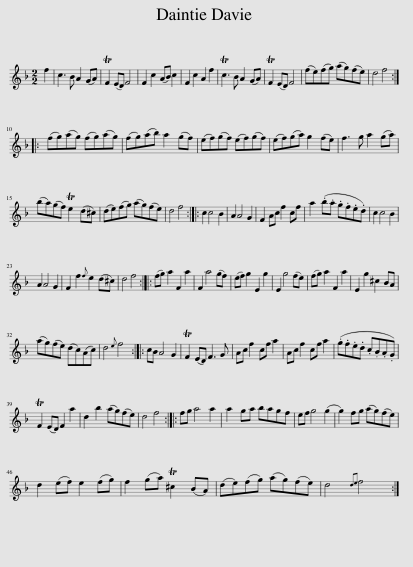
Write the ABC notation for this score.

X:1
L:1/8
M:2/2
I:linebreak $
K:F
V:1 treble
V:1
 f2 | c3 B A2 (GA) | TF2 (ED) F4 | F2 c2 (AB) c2 | F2 c2 A2 f2 | %5
 Tc3 B A2 (GA) | TF2 (ED) F4 | (fe)(fg) (ag)(fe) | d4 f4 ::$ (fg)(ag) (fg)(ag) | %10
 (fg)(ab) a2 (gf) | (ef)(gf) (ef)(gf) | (ef)(ga) g2 (fe) | f3 g a2 (ga) |$ (ba)(gf) Te2 (d^c) | %15
 (de)(fg) (ag)(fe) | d4 f4 :: c2 c4 B2 | A2 A4 G2 | F2 Ac f2 cf | %20
 a2 (.b.a .g.f.e.d) | c2 c4 B2 |$ A2 A4 G2 | F2 f2{f} e2 (d^c) | d4 f4 :: %25
 (fg) a2 F2 a2 | F2 a4 (gf) | (ef) g2 E2 g2 | E2 g4 (fe) | (fg) a2 F2 a2 | %30
 E2 g2 ^c2 BA |$ (ag)(fe) (dc)(Ac) | d4{e} f4 :: cB A4 G2 | TF2 (ED) F3 G | %35
 Ac f2 cf a2 | Ac f2 cf a2 | (.g.f.e.d .c.B.A.G) |$ TF2 (ED) F2 a2 | d2 b2 (ag)(fe) | %40
 d4 f4 :: fg a4 a2 | a2 ga bagf | ef g4 (g2 | g2) fg (ag)(fe) |$ %45
 d2 (ef) e2 (fg) | f2 (ga) T^c2 (BA) | (de)(fg) (ag)(fe) | d4{de} f4 :| %49
